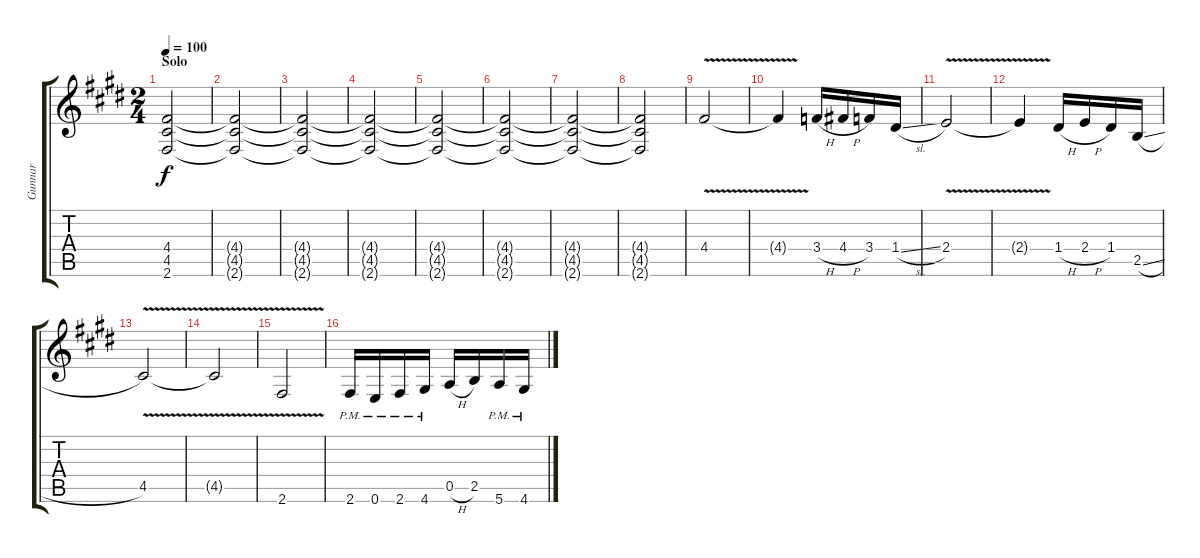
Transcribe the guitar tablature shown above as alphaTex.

\track ("Gunnar" "Gunnar") {instrument distortionguitar}
\staff {score tabs}
\tuning (E4 B3 G3 D3 A2 E2) {hide}
\ts (2 4)
\section ("" "Solo")
\tempo 100
\clef g2
\ks e
(4.4 4.5 2.6).2{dy f} |
(4.4{t} 4.5{t} 2.6{t}).2 |
(4.4{t} 4.5{t} 2.6{t}).2 |
(4.4{t} 4.5{t} 2.6{t}).2 |
(4.4{t} 4.5{t} 2.6{t}).2 |
(4.4{t} 4.5{t} 2.6{t}).2 |
(4.4{t} 4.5{t} 2.6{t}).2 |
(4.4{t} 4.5{t} 2.6{t}).2 |
4.4{v}.2{volume 14} |
4.4{t}.4 3.4{h}.16 4.4{h}.16 3.4.16 1.4{sl}.16 |
2.4{v}.2 |
2.4{t}.4 1.4{h}.16 2.4{h}.16 1.4.16 2.5{sl}.16 |
4.5{v}.2 |
4.5{t}.2 |
2.6{v}.2 |
2.6{pm}.16 0.6{pm}.16 2.6{pm}.16 4.6{pm}.16 0.5{h}.16 2.5.16 5.6{pm}.16 4.6{pm}.16
